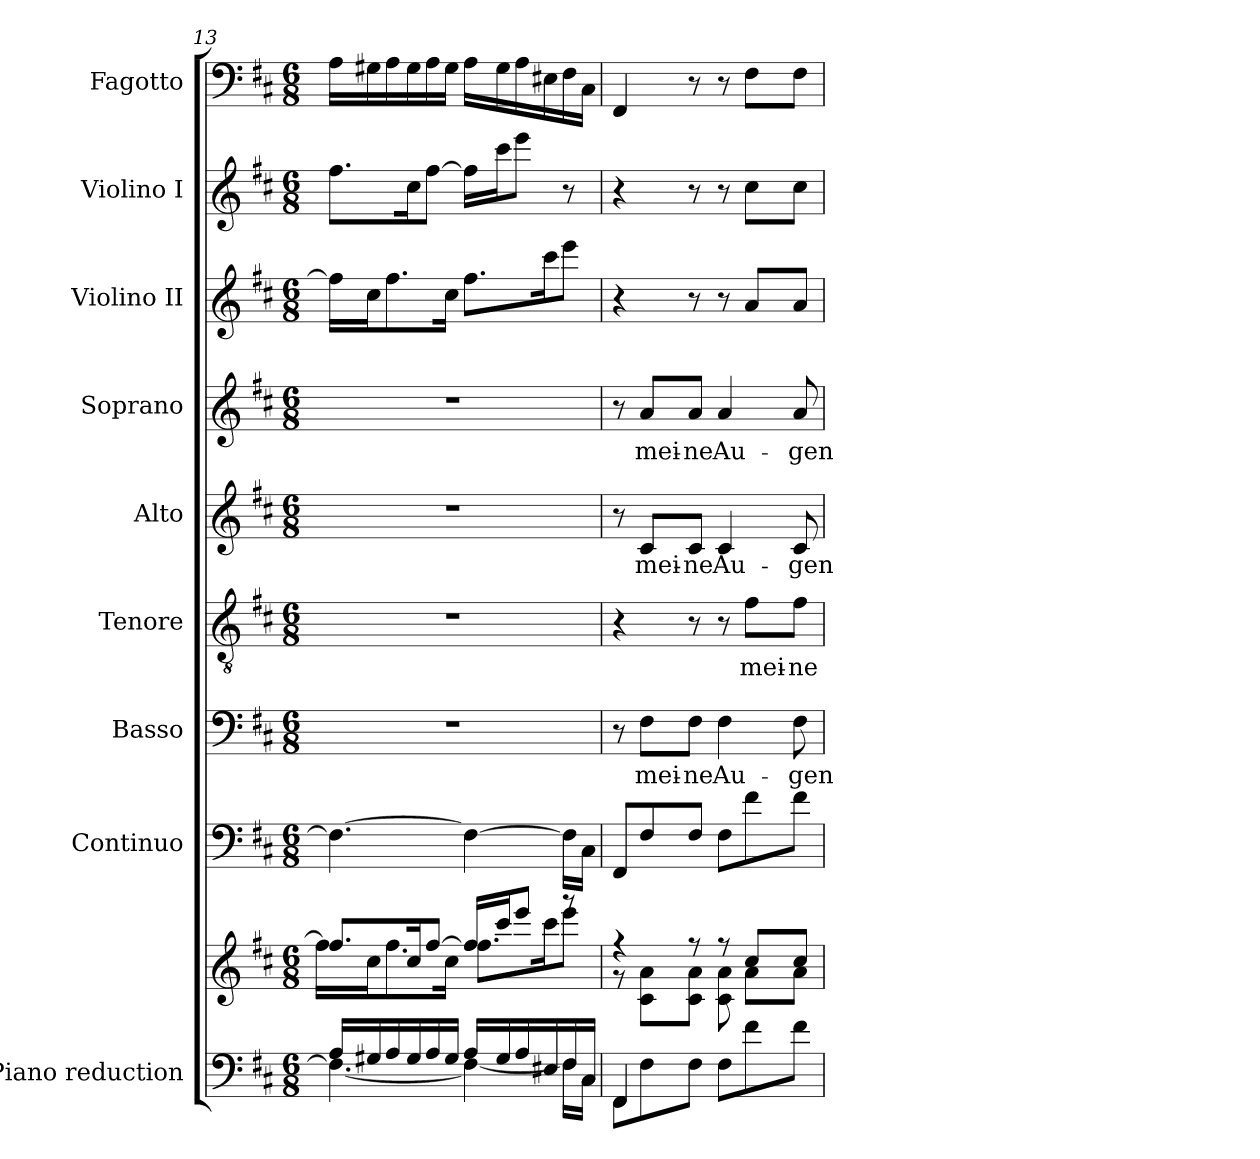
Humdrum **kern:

**kern	**kern	**kern	**kern	**text	**kern	**text	**kern	**text	**kern	**text	**kern	**kern	**kern
*part9	*part9	*part8	*part7	*part7	*part6	*part6	*part5	*part5	*part4	*part4	*part3	*part2	*part1
*staff10	*staff9	*staff8	*staff7	*staff7	*staff6	*staff6	*staff5	*staff5	*staff4	*staff4	*staff3	*staff2	*staff1
*I"Piano reduction	*	*I"Continuo	*I"Basso	*	*I"Tenore	*	*I"Alto	*	*I"Soprano	*	*I"Violino II	*I"Violino I	*I"Fagotto
*I'Pno	*	*	*	*	*	*	*	*	*	*	*I'Vln	*I'Vln	*
!!LO:PB:g=z
*clefF4	*clefG2	*clefF4	*clefF4	*	*clefGv2	*	*clefG2	*	*clefG2	*	*clefG2	*clefG2	*clefF4
*k[f#c#]	*k[f#c#]	*k[f#c#]	*k[f#c#]	*	*k[f#c#]	*	*k[f#c#]	*	*k[f#c#]	*	*k[f#c#]	*k[f#c#]	*k[f#c#]
*M6/8	*M6/8	*M6/8	*M6/8	*	*M6/8	*	*M6/8	*	*M6/8	*	*M6/8	*M6/8	*M6/8
=13	=13	=13	=13	=13	=13	=13	=13	=13	=13	=13	=13	=13	=13
*^	*^	*	*	*	*	*	*	*	*	*	*	*	*
16A/LL	4.F#\_	8.ff#/L	16ff#\LL]	4.F#\_	2.r	.	2.r	.	2.r	.	2.r	.	16ff#\LL]	8.ff#\L	16A\LL
16G#X/	.	.	16cc#\J	.	.	.	.	.	.	.	.	.	16cc#\J	.	16G#X\
16A/	.	.	8.ff#\	.	.	.	.	.	.	.	.	.	8.ff#\	.	16A\
16G#/	.	16cc#/K	.	.	.	.	.	.	.	.	.	.	.	16cc#\K	16G#\
16A/	.	[8ff#/J	.	.	.	.	.	.	.	.	.	.	.	[8ff#\J	16A\
16G#/JJ	.	.	16cc#\Jk	.	.	.	.	.	.	.	.	.	16cc#\Jk	.	16G#\JJ
16A/LL	4F#\_	16ff#/LL]	8.ff#\L	4F#\_	.	.	.	.	.	.	.	.	8.ff#\L	16ff#\LL]	16A\LL
16G#/	.	16ccc#/J	.	.	.	.	.	.	.	.	.	.	.	16ccc#\J	16G#\
16A/	.	8eee/J	.	.	.	.	.	.	.	.	.	.	.	8eee\J	16A\
16E#X/	.	.	16ccc#\K	.	.	.	.	.	.	.	.	.	16ccc#\K	.	16E#X\
16F#/	16F#\LL]	8rggg	8eee\J	16F#\LL]	.	.	.	.	.	.	.	.	8eee\J	8r	16F#\
16C#/JJ	16C#\JJ	.	.	16C#\JJ	.	.	.	.	.	.	.	.	.	.	16C#\JJ
=14	=14	=14	=14	=14	=14	=14	=14	=14	=14	=14	=14	=14	=14	=14	=14
4FF#/	8FF#\L	4r	8r	8FF#/L	8r	.	4r	.	8r	.	8r	.	4r	4r	4FF#/
!	!	!	!	!	!	!LO:LY:b	!	!	!	!LO:LY:b	!	!LO:LY:b	!	!	!
.	8F#\	.	8c#!\ 8a!\L	8F#/	8F#\L	mei-	.	.	8c#/L	mei-	8a/L	mei-	.	.	.
!	!	!	!	!	!	!LO:LY:b	!	!	!	!LO:LY:b	!	!LO:LY:b	!	!	!
8ryy	8F#\J	8r	8c#!\ 8a!\J	8F#/J	8F#\J	ne	8r	.	8c#/J	ne	8a/J	ne	8r	8r	8r
!	!	!	!	!	!	!LO:LY:b	!	!	!	!LO:LY:b	!	!LO:LY:b	!	!	!
8F#\L	8ryy	8r	8c#!\ 8a!\	8F#\L	4F#\	Au-	8r	.	4c#/	Au-	4a/	Au-	8r	8r	8r
!	!	!	!	!	!	!	!	!LO:LY:b	!	!	!	!	!	!	!
8f#\	4ryy	8cc#/L	8a\L	8f#\	.	.	8f#\L	mei-	.	.	.	.	8a/L	8cc#\L	8F#\L
!	!	!	!	!	!	!LO:LY:b	!	!LO:LY:b	!	!LO:LY:b	!	!LO:LY:b	!	!	!
8f#\J	.	8cc#/J	8a\J	8f#\J	8F#\	gen	8f#\J	ne	8c#/	gen	8a/	gen	8a/J	8cc#\J	8F#\J
*v	*v	*	*	*	*	*	*	*	*	*	*	*	*	*	*
*	*v	*v	*	*	*	*	*	*	*	*	*	*	*	*
=	=	=	=	=	=	=	=	=	=	=	=	=	=
*-	*-	*-	*-	*-	*-	*-	*-	*-	*-	*-	*-	*-	*-
